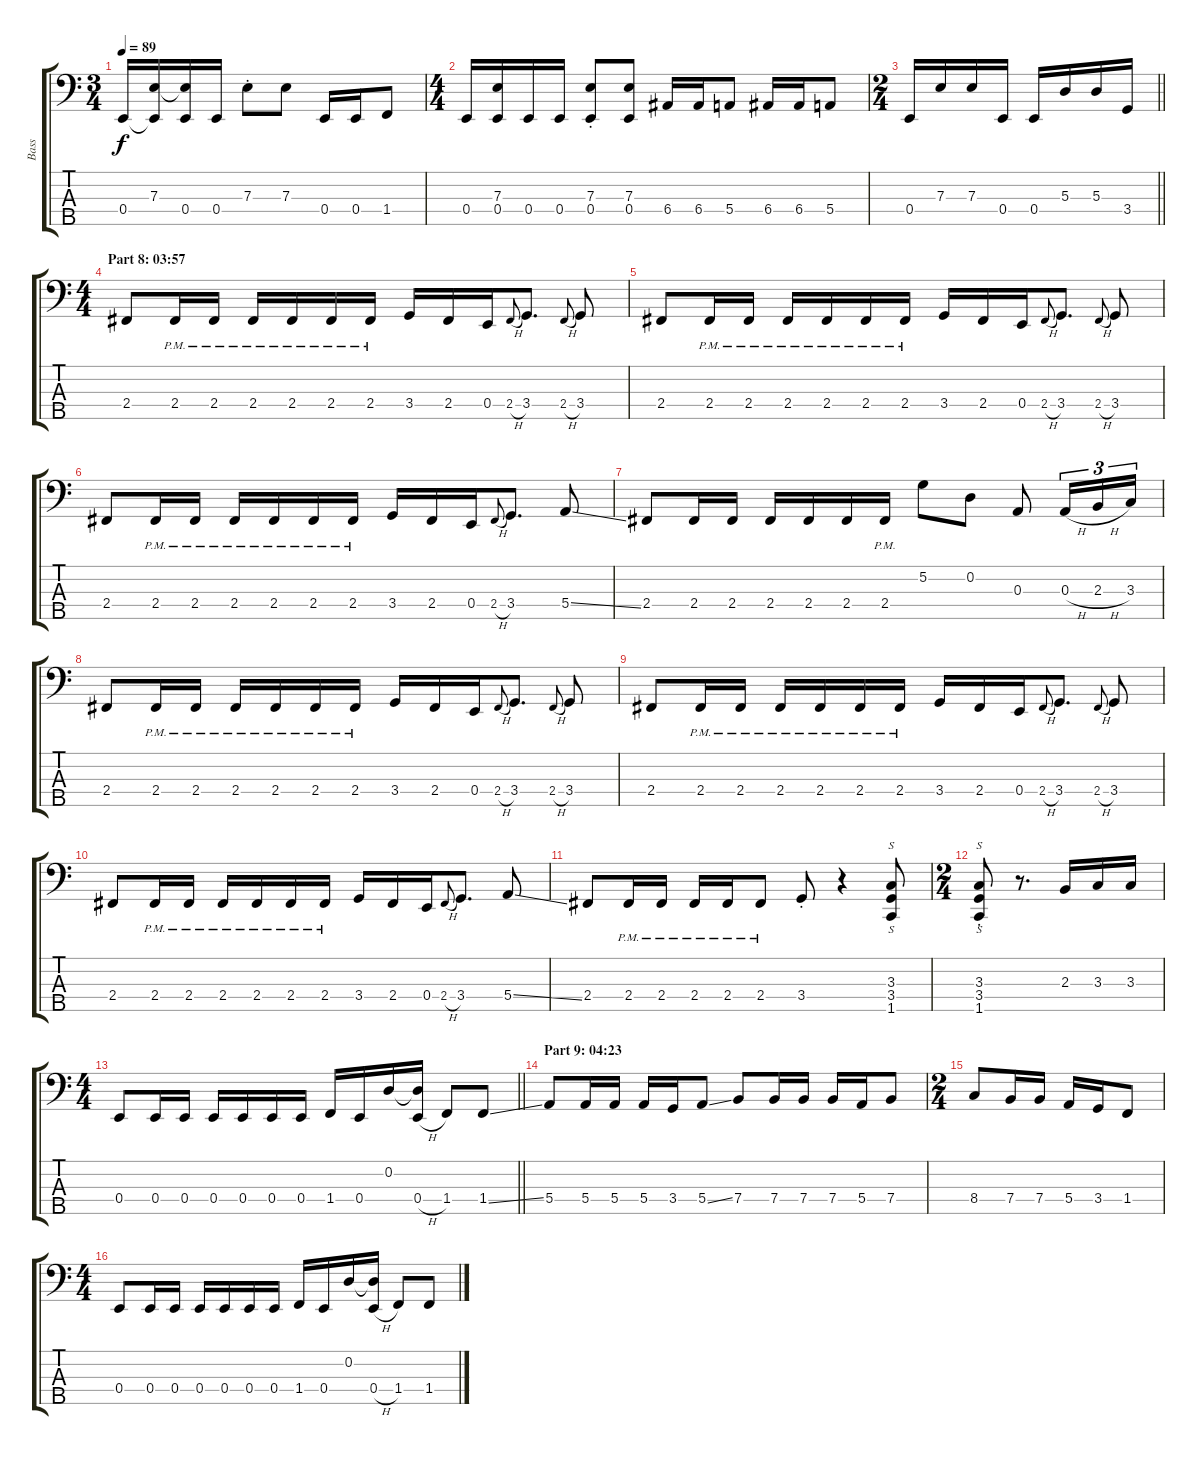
\track ("Bass" "Bass") {instrument electricbasspick}
\staff {score tabs}
\tuning (G2 D2 A1 E1 B0) {hide}
\ts (3 4)
\tempo 89
\clef f4
\ks c
0.4.16{dy f} (7.3 0.4{t}).16 (7.3{t} 0.4).16 0.4.16 7.3{st}.8 7.3.8 0.4.16 0.4.16 1.4.8 |
\ts (4 4)
0.4.16 (7.3 0.4).16 0.4.16 0.4.16 (7.3{st} 0.4).8 (7.3 0.4).8 6.4.16 6.4.16 5.4.8 6.4.16 6.4.16 5.4.8 |
\ts (2 4)
\barLineRight lightlight
0.4.16 7.3.16 7.3.16 0.4.16 0.4.16 5.3.16 5.3.16 3.4.16 |
\ts (4 4)
\section ("" "Part 8: 03:57")
2.4.8 2.4{pm}.16 2.4{pm}.16 2.4{pm}.16 2.4{pm}.16 2.4{pm}.16 2.4{pm}.16 3.4.16 2.4.16 0.4.16 2.4{h}.8{gr onbeat} 3.4.8{d} 2.4{h}.8{gr onbeat} 3.4.8 |
2.4.8 2.4{pm}.16 2.4{pm}.16 2.4{pm}.16 2.4{pm}.16 2.4{pm}.16 2.4{pm}.16 3.4.16 2.4.16 0.4.16 2.4{h}.8{gr onbeat} 3.4.8{d} 2.4{h}.8{gr onbeat} 3.4.8 |
2.4.8 2.4{pm}.16 2.4{pm}.16 2.4{pm}.16 2.4{pm}.16 2.4{pm}.16 2.4{pm}.16 3.4.16 2.4.16 0.4.16 2.4{h}.8{gr onbeat} 3.4.8{d} 5.4{ss}.8 |
2.4.8 2.4.16 2.4.16 2.4.16 2.4.16 2.4.16 2.4{pm}.16 5.2.8 0.2.8 0.3.8 0.3{h}.16{tu (3 2)} 2.3{h}.16{tu (3 2)} 3.3.16{tu (3 2)} |
2.4.8 2.4{pm}.16 2.4{pm}.16 2.4{pm}.16 2.4{pm}.16 2.4{pm}.16 2.4{pm}.16 3.4.16 2.4.16 0.4.16 2.4{h}.8{gr onbeat} 3.4.8{d} 2.4{h}.8{gr onbeat} 3.4.8 |
2.4.8 2.4{pm}.16 2.4{pm}.16 2.4{pm}.16 2.4{pm}.16 2.4{pm}.16 2.4{pm}.16 3.4.16 2.4.16 0.4.16 2.4{h}.8{gr onbeat} 3.4.8{d} 2.4{h}.8{gr onbeat} 3.4.8 |
2.4.8 2.4{pm}.16 2.4{pm}.16 2.4{pm}.16 2.4{pm}.16 2.4{pm}.16 2.4{pm}.16 3.4.16 2.4.16 0.4.16 2.4{h}.8{gr onbeat} 3.4.8{d} 5.4{ss}.8 |
2.4.8 2.4{pm}.16 2.4{pm}.16 2.4{pm}.16 2.4{pm}.16 2.4{pm}.8 3.4{st}.8 r.4 (3.3 3.4 1.5).8{s} |
\ts (2 4)
(3.3{st} 3.4{st} 1.5{st}).8{s} r.8{d} 2.3.16 3.3.16 3.3.16 |
\ts (4 4)
\barLineRight lightlight
0.4.8 0.4.16 0.4.16 0.4.16 0.4.16 0.4.16 0.4.16 1.4.16 0.4.16 0.2.16 (0.2{t} 0.4{h}).16 1.4.8 1.4{ss}.8 |
\section ("" "Part 9: 04:23")
5.4.8 5.4.16 5.4.16 5.4.16 3.4.16 5.4{ss}.8 7.4.8 7.4.16 7.4.16 7.4.16 5.4.16 7.4.8 |
\ts (2 4)
8.4.8 7.4.16 7.4.16 5.4.16 3.4.16 1.4.8 |
\ts (4 4)
0.4.8 0.4.16 0.4.16 0.4.16 0.4.16 0.4.16 0.4.16 1.4.16 0.4.16 0.2.16 (0.2{t} 0.4{h}).16 1.4.8 1.4{ss}.8
